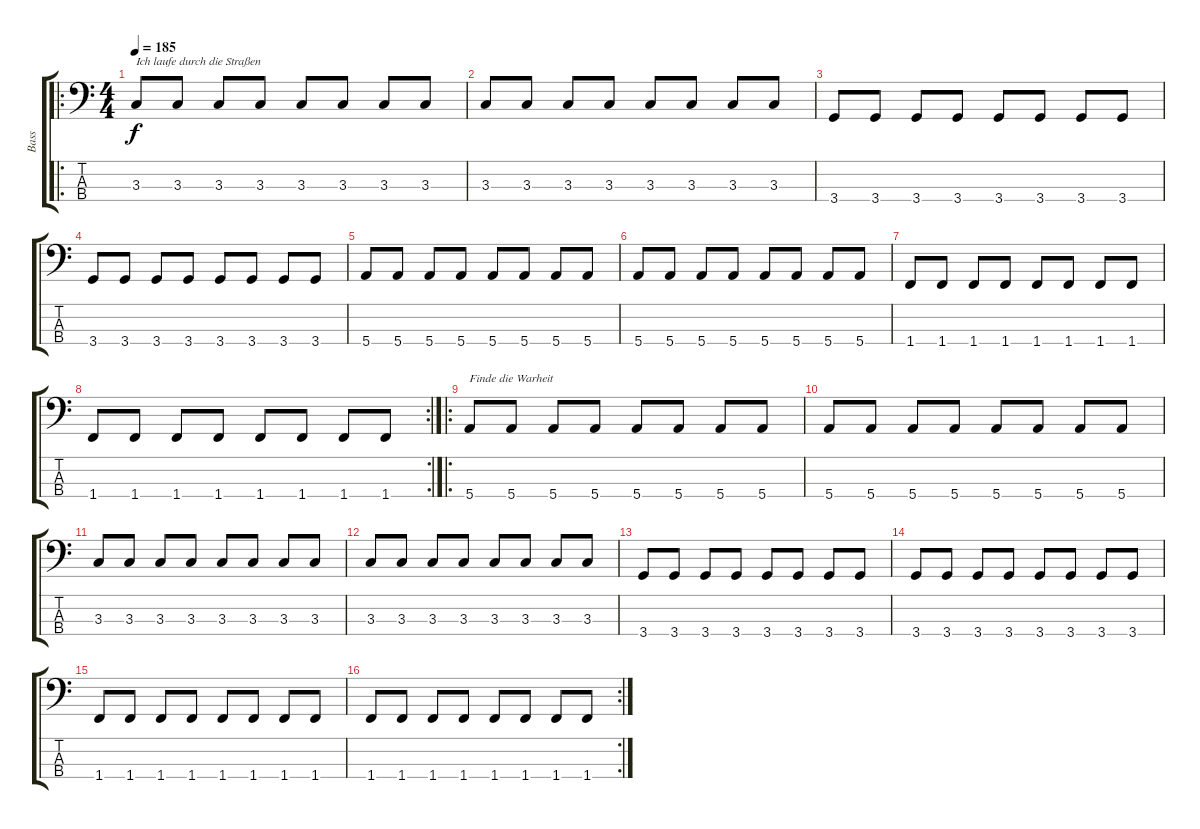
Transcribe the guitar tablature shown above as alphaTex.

\track ("Bass" "Bass") {instrument electricbassfinger}
\staff {score tabs}
\tuning (G2 D2 A1 E1) {hide}
\ro
\ts (4 4)
\tempo 185
\clef f4
\ks c
3.3.8{txt "Ich laufe durch die Straßen" dy f} 3.3.8 3.3.8 3.3.8 3.3.8 3.3.8 3.3.8 3.3.8 |
3.3.8 3.3.8 3.3.8 3.3.8 3.3.8 3.3.8 3.3.8 3.3.8 |
3.4.8 3.4.8 3.4.8 3.4.8 3.4.8 3.4.8 3.4.8 3.4.8 |
3.4.8 3.4.8 3.4.8 3.4.8 3.4.8 3.4.8 3.4.8 3.4.8 |
5.4.8 5.4.8 5.4.8 5.4.8 5.4.8 5.4.8 5.4.8 5.4.8 |
5.4.8 5.4.8 5.4.8 5.4.8 5.4.8 5.4.8 5.4.8 5.4.8 |
1.4.8 1.4.8 1.4.8 1.4.8 1.4.8 1.4.8 1.4.8 1.4.8 |
\rc 2
1.4.8 1.4.8 1.4.8 1.4.8 1.4.8 1.4.8 1.4.8 1.4.8 |
\ro
5.4.8{txt "Finde die Warheit"} 5.4.8 5.4.8 5.4.8 5.4.8 5.4.8 5.4.8 5.4.8 |
5.4.8 5.4.8 5.4.8 5.4.8 5.4.8 5.4.8 5.4.8 5.4.8 |
3.3.8 3.3.8 3.3.8 3.3.8 3.3.8 3.3.8 3.3.8 3.3.8 |
3.3.8 3.3.8 3.3.8 3.3.8 3.3.8 3.3.8 3.3.8 3.3.8 |
3.4.8 3.4.8 3.4.8 3.4.8 3.4.8 3.4.8 3.4.8 3.4.8 |
3.4.8 3.4.8 3.4.8 3.4.8 3.4.8 3.4.8 3.4.8 3.4.8 |
1.4.8 1.4.8 1.4.8 1.4.8 1.4.8 1.4.8 1.4.8 1.4.8 |
\rc 2
1.4.8 1.4.8 1.4.8 1.4.8 1.4.8 1.4.8 1.4.8 1.4.8
